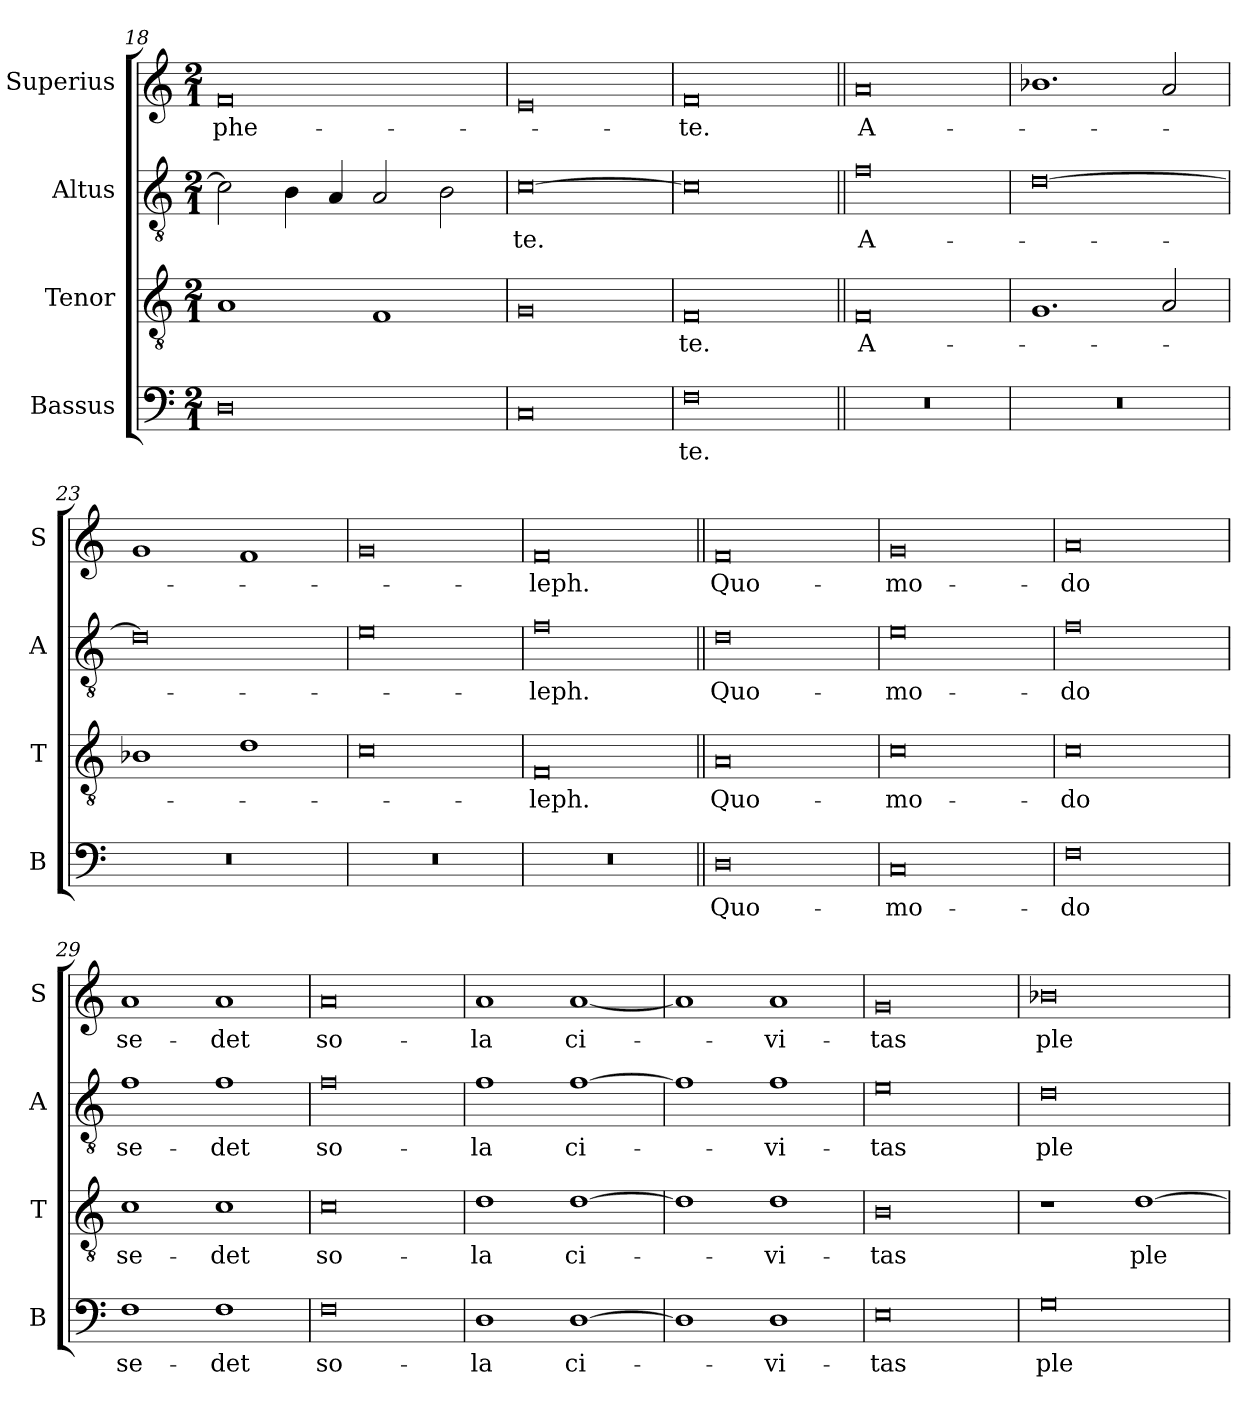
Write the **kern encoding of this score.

**kern	**text	**kern	**text	**kern	**text	**kern	**text
*part4	*part4	*part3	*part3	*part2	*part2	*part1	*part1
*staff4	*staff4	*staff3	*staff3	*staff2	*staff2	*staff1	*staff1
*I"Bassus	*	*I"Tenor	*	*I"Altus	*	*I"Superius	*
*I'B	*	*I'T	*	*I'A	*	*I'S	*
*clefF4	*	*clefGv2	*	*clefGv2	*	*clefG2	*
*k[]	*	*k[]	*	*k[]	*	*k[]	*
*M2/1	*	*M2/1	*	*M2/1	*	*M2/1	*
=18	=18	=18	=18	=18	=18	=18	=18
0D	.	1A	.	2c]	.	0f	-phe-
.	.	.	.	4B	.	.	.
.	.	.	.	4A	.	.	.
.	.	1F	.	2A	.	.	.
.	.	.	.	2B	.	.	.
=19	=19	=19	=19	=19	=19	=19	=19
0C	.	0G	.	[0c	te.	0e	.
=20	=20	=20	=20	=20	=20	=20	=20
0F	te.	0F	te.	0c]	.	0f	te.
=21||	=21||	=21||	=21||	=21||	=21||	=21||	=21||
0r	.	0F	-A-	0f	-A-	0a	-A-
=22	=22	=22	=22	=22	=22	=22	=22
0r	.	1.G	.	[0d	.	1.b-X	.
.	.	2A	.	.	.	2a	.
=23	=23	=23	=23	=23	=23	=23	=23
0r	.	1B-X	.	0d]	.	1g	.
.	.	1d	.	.	.	1f	.
=24	=24	=24	=24	=24	=24	=24	=24
0r	.	0c	.	0e	.	0g	.
=25	=25	=25	=25	=25	=25	=25	=25
0r	.	0F	-leph.	0f	-leph.	0f	-leph.
=26||	=26||	=26||	=26||	=26||	=26||	=26||	=26||
0D	-Quo-	0A	Quo-	0d	Quo-	0f	Quo-
=27	=27	=27	=27	=27	=27	=27	=27
0C	-mo-	0c	-mo-	0e	-mo-	0g	-mo-
=28	=28	=28	=28	=28	=28	=28	=28
0F	-do	0c	-do	0f	-do	0a	-do
=29	=29	=29	=29	=29	=29	=29	=29
1F	se-	1c	se-	1f	se-	1a	se-
1F	-det	1c	-det	1f	-det	1a	-det
=30	=30	=30	=30	=30	=30	=30	=30
0F	so-	0c	so-	0f	so-	0a	so-
=31	=31	=31	=31	=31	=31	=31	=31
1D	-la	1d	-la	1f	-la	1a	-la
[1D	ci-	[1d	ci-	[1f	ci-	[1a	ci-
=32	=32	=32	=32	=32	=32	=32	=32
1D]	.	1d]	.	1f]	.	1a]	.
1D	-vi-	1d	-vi-	1f	-vi-	1a	-vi-
=33	=33	=33	=33	=33	=33	=33	=33
0E	-tas	0B	-tas	0e	-tas	0g	-tas
=34	=34	=34	=34	=34	=34	=34	=34
0G	ple-	1r	.	0d	ple-	0b-X	ple-
.	.	[1d	ple-	.	.	.	.
=	=	=	=	=	=	=	=
*-	*-	*-	*-	*-	*-	*-	*-
